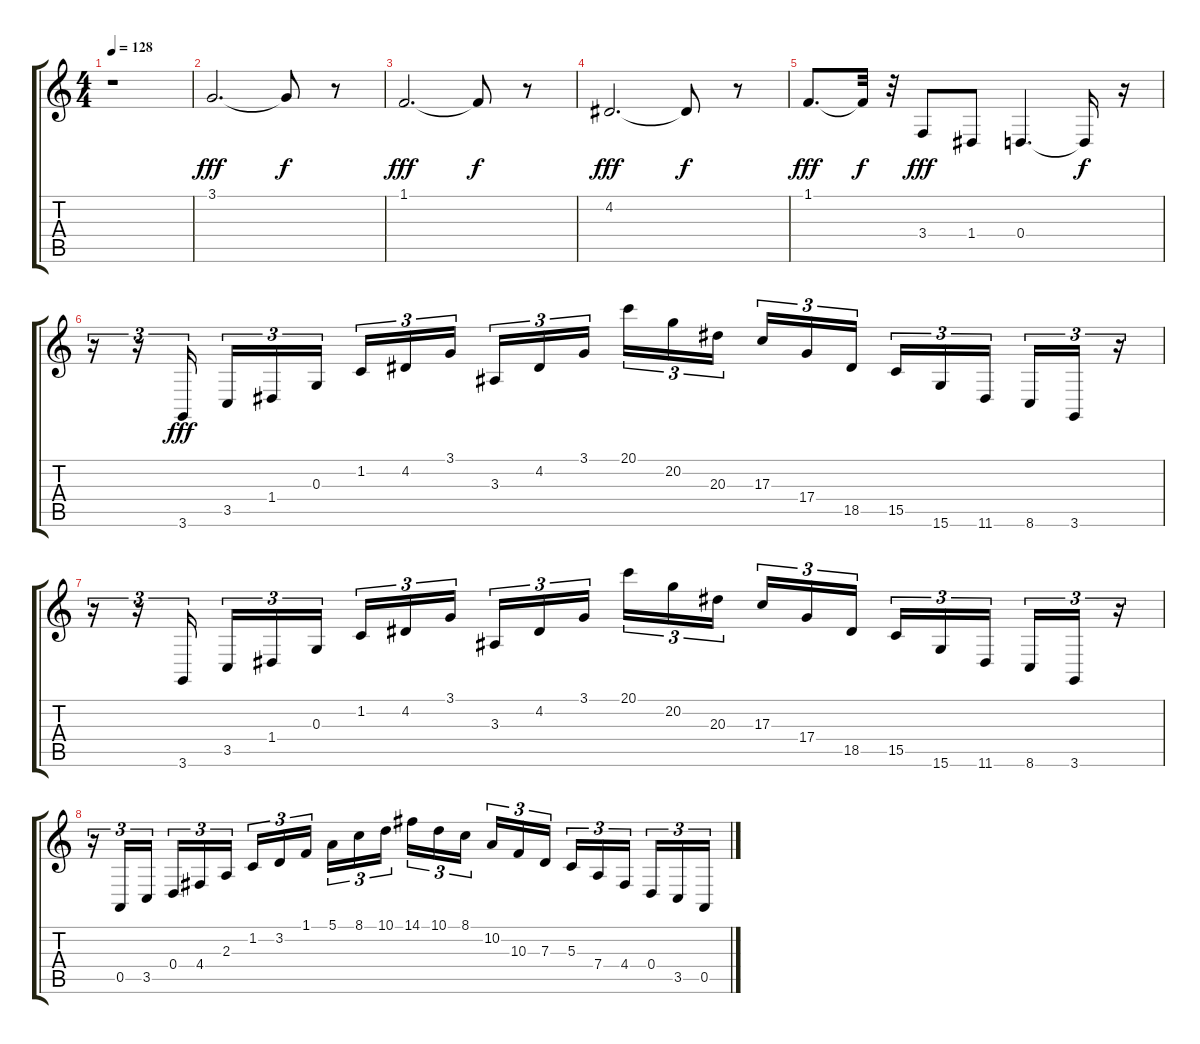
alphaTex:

\track "" {instrument lead1square}
\staff {score tabs}
\tuning (E4 B3 G3 D3 A2 E2) {hide}
\ts (4 4)
\tempo 128
\clef g2
\ks c
r.1{dy fff instrument lead1square} |
3.1.2{d} 3.1{t}.8{dy f} r.8 |
1.1.2{d dy fff} 1.1{t}.8{dy f} r.8 |
4.2.2{d dy fff} 4.2{t}.8{dy f} r.8 |
1.1.8{d dy fff} 1.1{t}.32{dy f} r.32 3.4.8{dy fff} 1.4.8 0.4.4{d} 0.4{t}.16{dy f} r.16 |
r.16{tu (3 2)} r.16{tu (3 2)} 3.6.16{tu (3 2) dy fff} 3.5.16{tu (3 2)} 1.4.16{tu (3 2)} 0.3.16{tu (3 2)} 1.2.16{tu (3 2)} 4.2.16{tu (3 2)} 3.1.16{tu (3 2)} 3.3.16{tu (3 2)} 4.2.16{tu (3 2)} 3.1.16{tu (3 2)} 20.1.16{tu (3 2)} 20.2.16{tu (3 2)} 20.3.16{tu (3 2)} 17.3.16{tu (3 2)} 17.4.16{tu (3 2)} 18.5.16{tu (3 2)} 15.5.16{tu (3 2)} 15.6.16{tu (3 2)} 11.6.16{tu (3 2)} 8.6.16{tu (3 2)} 3.6.16{tu (3 2)} r.16{tu (3 2)} |
r.16{tu (3 2)} r.16{tu (3 2)} 3.6.16{tu (3 2)} 3.5.16{tu (3 2)} 1.4.16{tu (3 2)} 0.3.16{tu (3 2)} 1.2.16{tu (3 2)} 4.2.16{tu (3 2)} 3.1.16{tu (3 2)} 3.3.16{tu (3 2)} 4.2.16{tu (3 2)} 3.1.16{tu (3 2)} 20.1.16{tu (3 2)} 20.2.16{tu (3 2)} 20.3.16{tu (3 2)} 17.3.16{tu (3 2)} 17.4.16{tu (3 2)} 18.5.16{tu (3 2)} 15.5.16{tu (3 2)} 15.6.16{tu (3 2)} 11.6.16{tu (3 2)} 8.6.16{tu (3 2)} 3.6.16{tu (3 2)} r.16{tu (3 2)} |
r.16{tu (3 2)} 0.5.16{tu (3 2)} 3.5.16{tu (3 2)} 0.4.16{tu (3 2)} 4.4.16{tu (3 2)} 2.3.16{tu (3 2)} 1.2.16{tu (3 2)} 3.2.16{tu (3 2)} 1.1.16{tu (3 2)} 5.1.16{tu (3 2)} 8.1.16{tu (3 2)} 10.1.16{tu (3 2)} 14.1.16{tu (3 2)} 10.1.16{tu (3 2)} 8.1.16{tu (3 2)} 10.2.16{tu (3 2)} 10.3.16{tu (3 2)} 7.3.16{tu (3 2)} 5.3.16{tu (3 2)} 7.4.16{tu (3 2)} 4.4.16{tu (3 2)} 0.4.16{tu (3 2)} 3.5.16{tu (3 2)} 0.5.16{tu (3 2)}
